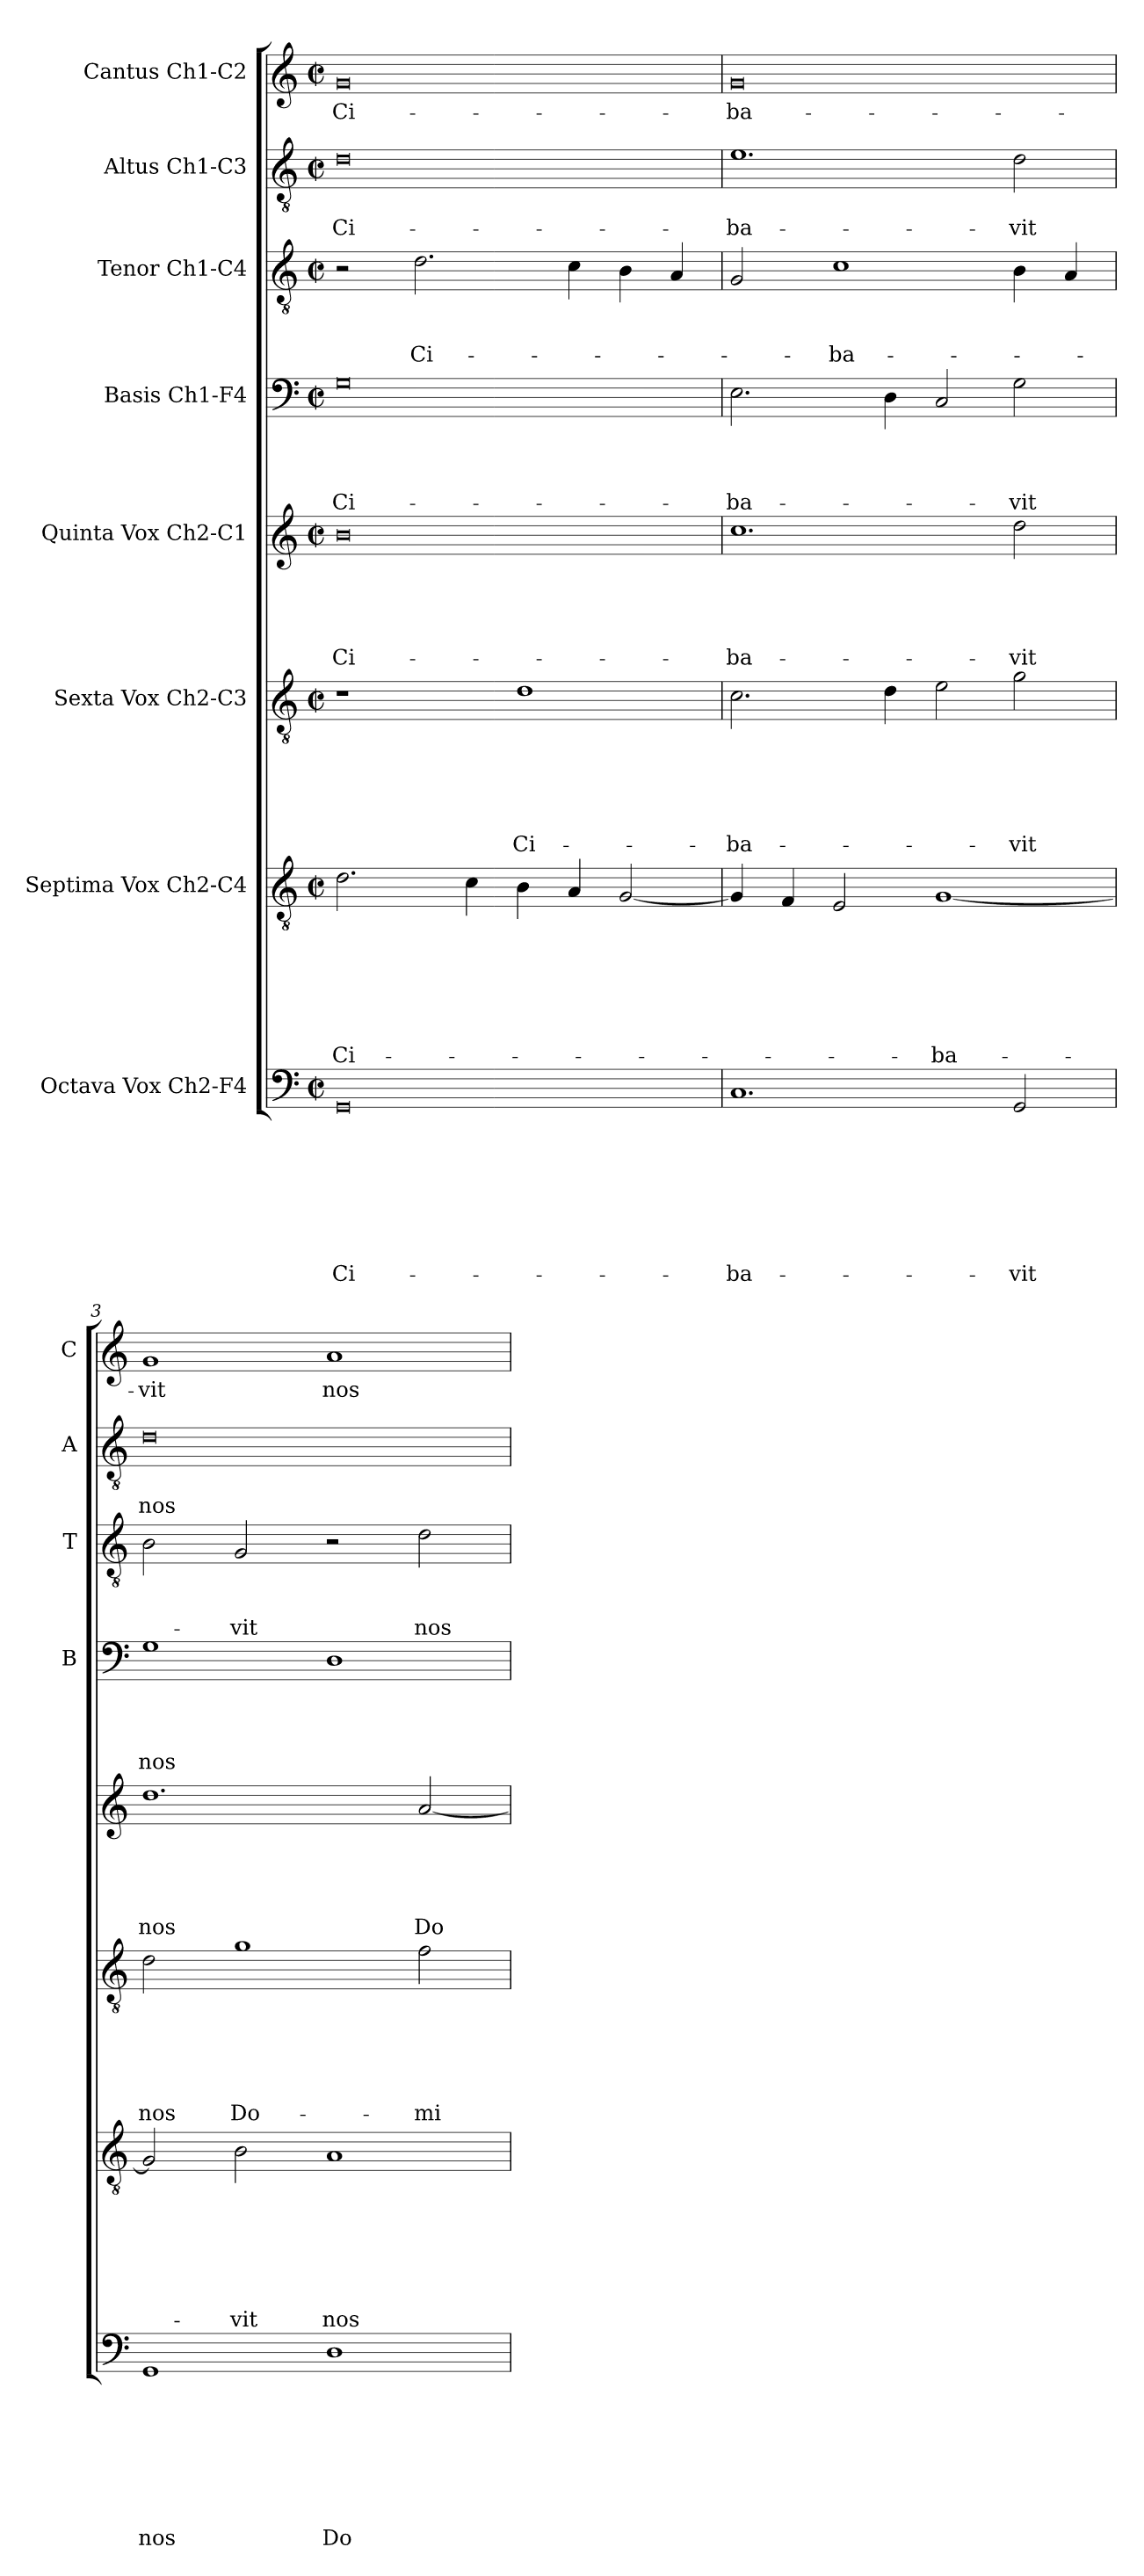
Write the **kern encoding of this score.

**kern	**text	**text	**text	**text	**text	**text	**text	**text	**kern	**text	**text	**text	**text	**text	**text	**text	**kern	**text	**text	**text	**text	**text	**text	**kern	**text	**text	**text	**text	**text	**kern	**text	**text	**text	**text	**kern	**text	**text	**text	**kern	**text	**text	**kern	**text
*part8	*part8	*part8	*part8	*part8	*part8	*part8	*part8	*part8	*part7	*part7	*part7	*part7	*part7	*part7	*part7	*part7	*part6	*part6	*part6	*part6	*part6	*part6	*part6	*part5	*part5	*part5	*part5	*part5	*part5	*part4	*part4	*part4	*part4	*part4	*part3	*part3	*part3	*part3	*part2	*part2	*part2	*part1	*part1
*staff8	*staff8	*staff8	*staff8	*staff8	*staff8	*staff8	*staff8	*staff8	*staff7	*staff7	*staff7	*staff7	*staff7	*staff7	*staff7	*staff7	*staff6	*staff6	*staff6	*staff6	*staff6	*staff6	*staff6	*staff5	*staff5	*staff5	*staff5	*staff5	*staff5	*staff4	*staff4	*staff4	*staff4	*staff4	*staff3	*staff3	*staff3	*staff3	*staff2	*staff2	*staff2	*staff1	*staff1
*I"Octava Vox Ch2-F4	*	*	*	*	*	*	*	*	*I"Septima Vox Ch2-C4	*	*	*	*	*	*	*	*I"Sexta Vox Ch2-C3	*	*	*	*	*	*	*I"Quinta Vox Ch2-C1	*	*	*	*	*	*I"Basis Ch1-F4	*	*	*	*	*I"Tenor Ch1-C4	*	*	*	*I"Altus Ch1-C3	*	*	*I"Cantus Ch1-C2	*
*	*	*	*	*	*	*	*	*	*	*	*	*	*	*	*	*	*	*	*	*	*	*	*	*	*	*	*	*	*	*I'B	*	*	*	*	*I'T	*	*	*	*I'A	*	*	*I'C	*
*clefF4	*	*	*	*	*	*	*	*	*clefGv2	*	*	*	*	*	*	*	*clefGv2	*	*	*	*	*	*	*clefG2	*	*	*	*	*	*clefF4	*	*	*	*	*clefGv2	*	*	*	*clefGv2	*	*	*clefG2	*
*k[]	*	*	*	*	*	*	*	*	*k[]	*	*	*	*	*	*	*	*k[]	*	*	*	*	*	*	*k[]	*	*	*	*	*	*k[]	*	*	*	*	*k[]	*	*	*	*k[]	*	*	*k[]	*
*C:	*	*	*	*	*	*	*	*	*C:	*	*	*	*	*	*	*	*C:	*	*	*	*	*	*	*C:	*	*	*	*	*	*C:	*	*	*	*	*C:	*	*	*	*C:	*	*	*C:	*
*M2/2	*	*	*	*	*	*	*	*	*M2/2	*	*	*	*	*	*	*	*M2/2	*	*	*	*	*	*	*M2/2	*	*	*	*	*	*M2/2	*	*	*	*	*M2/2	*	*	*	*M2/2	*	*	*M2/2	*
*met(c|)	*	*	*	*	*	*	*	*	*met(c|)	*	*	*	*	*	*	*	*met(c|)	*	*	*	*	*	*	*met(c|)	*	*	*	*	*	*met(c|)	*	*	*	*	*met(c|)	*	*	*	*met(c|)	*	*	*met(c|)	*
=1	=1	=1	=1	=1	=1	=1	=1	=1	=1	=1	=1	=1	=1	=1	=1	=1	=1	=1	=1	=1	=1	=1	=1	=1	=1	=1	=1	=1	=1	=1	=1	=1	=1	=1	=1	=1	=1	=1	=1	=1	=1	=1	=1
!	!	!	!	!	!	!	!	!LO:LY:b	!	!	!	!	!	!	!	!LO:LY:b	!	!	!	!	!	!	!	!	!	!	!	!	!LO:LY:b	!	!	!	!	!LO:LY:b	!	!	!	!	!	!	!LO:LY:b	!	!LO:LY:b
0GG	.	.	.	.	.	.	.	Ci-	2.d\	.	.	.	.	.	.	Ci-	1r	.	.	.	.	.	.	0b	.	.	.	.	Ci-	0G	.	.	.	Ci-	2r	.	.	.	0d	.	Ci-	0g	Ci-
!	!	!	!	!	!	!	!	!	!	!	!	!	!	!	!	!	!	!	!	!	!	!	!	!	!	!	!	!	!	!	!	!	!	!	!	!	!	!LO:LY:b	!	!	!	!	!
.	.	.	.	.	.	.	.	.	.	.	.	.	.	.	.	.	.	.	.	.	.	.	.	.	.	.	.	.	.	.	.	.	.	.	2.d\	.	.	Ci-	.	.	.	.	.
.	.	.	.	.	.	.	.	.	4c\	.	.	.	.	.	.	.	.	.	.	.	.	.	.	.	.	.	.	.	.	.	.	.	.	.	.	.	.	.	.	.	.	.	.
!	!	!	!	!	!	!	!	!	!	!	!	!	!	!	!	!	!	!	!	!	!	!	!LO:LY:b	!	!	!	!	!	!	!	!	!	!	!	!	!	!	!	!	!	!	!	!
.	.	.	.	.	.	.	.	.	4B\	.	.	.	.	.	.	.	1d	.	.	.	.	.	Ci-	.	.	.	.	.	.	.	.	.	.	.	.	.	.	.	.	.	.	.	.
.	.	.	.	.	.	.	.	.	4A/	.	.	.	.	.	.	.	.	.	.	.	.	.	.	.	.	.	.	.	.	.	.	.	.	.	4c\	.	.	.	.	.	.	.	.
.	.	.	.	.	.	.	.	.	[2G/	.	.	.	.	.	.	.	.	.	.	.	.	.	.	.	.	.	.	.	.	.	.	.	.	.	4B\	.	.	.	.	.	.	.	.
.	.	.	.	.	.	.	.	.	.	.	.	.	.	.	.	.	.	.	.	.	.	.	.	.	.	.	.	.	.	.	.	.	.	.	4A/	.	.	.	.	.	.	.	.
=2	=2	=2	=2	=2	=2	=2	=2	=2	=2	=2	=2	=2	=2	=2	=2	=2	=2	=2	=2	=2	=2	=2	=2	=2	=2	=2	=2	=2	=2	=2	=2	=2	=2	=2	=2	=2	=2	=2	=2	=2	=2	=2	=2
!	!	!	!	!	!	!	!	!LO:LY:b	!	!	!	!	!	!	!	!	!	!	!	!	!	!	!LO:LY:b	!	!	!	!	!	!LO:LY:b	!	!	!	!	!LO:LY:b	!	!	!	!	!	!	!LO:LY:b	!	!LO:LY:b
1.C	.	.	.	.	.	.	.	-ba-	4G/]	.	.	.	.	.	.	.	2.c\	.	.	.	.	.	-ba-	1.cc	.	.	.	.	-ba-	2.E\	.	.	.	-ba-	2G/	.	.	.	1.e	.	-ba-	0g	-ba-
.	.	.	.	.	.	.	.	.	4F/	.	.	.	.	.	.	.	.	.	.	.	.	.	.	.	.	.	.	.	.	.	.	.	.	.	.	.	.	.	.	.	.	.	.
!	!	!	!	!	!	!	!	!	!	!	!	!	!	!	!	!	!	!	!	!	!	!	!	!	!	!	!	!	!	!	!	!	!	!	!	!	!	!LO:LY:b	!	!	!	!	!
.	.	.	.	.	.	.	.	.	2E/	.	.	.	.	.	.	.	.	.	.	.	.	.	.	.	.	.	.	.	.	.	.	.	.	.	1c	.	.	-ba-	.	.	.	.	.
.	.	.	.	.	.	.	.	.	.	.	.	.	.	.	.	.	4d\	.	.	.	.	.	.	.	.	.	.	.	.	4D\	.	.	.	.	.	.	.	.	.	.	.	.	.
!	!	!	!	!	!	!	!	!	!	!	!	!	!	!	!	!LO:LY:b	!	!	!	!	!	!	!	!	!	!	!	!	!	!	!	!	!	!	!	!	!	!	!	!	!	!	!
.	.	.	.	.	.	.	.	.	[1G	.	.	.	.	.	.	-ba-	2e\	.	.	.	.	.	.	.	.	.	.	.	.	2C/	.	.	.	.	.	.	.	.	.	.	.	.	.
!	!	!	!	!	!	!	!	!LO:LY:b	!	!	!	!	!	!	!	!	!	!	!	!	!	!	!LO:LY:b	!	!	!	!	!	!LO:LY:b	!	!	!	!	!LO:LY:b	!	!	!	!	!	!	!LO:LY:b	!	!
2GG/	.	.	.	.	.	.	.	-vit	.	.	.	.	.	.	.	.	2g\	.	.	.	.	.	-vit	2dd\	.	.	.	.	-vit	2G\	.	.	.	-vit	4B\	.	.	.	2d\	.	-vit	.	.
.	.	.	.	.	.	.	.	.	.	.	.	.	.	.	.	.	.	.	.	.	.	.	.	.	.	.	.	.	.	.	.	.	.	.	4A/	.	.	.	.	.	.	.	.
=3	=3	=3	=3	=3	=3	=3	=3	=3	=3	=3	=3	=3	=3	=3	=3	=3	=3	=3	=3	=3	=3	=3	=3	=3	=3	=3	=3	=3	=3	=3	=3	=3	=3	=3	=3	=3	=3	=3	=3	=3	=3	=3	=3
!	!	!	!	!	!	!	!	!LO:LY:b	!	!	!	!	!	!	!	!	!	!	!	!	!	!	!LO:LY:b	!	!	!	!	!	!LO:LY:b	!	!	!	!	!LO:LY:b	!	!	!	!	!	!	!LO:LY:b	!	!LO:LY:b
1GG	.	.	.	.	.	.	.	nos	2G/]	.	.	.	.	.	.	.	2d\	.	.	.	.	.	nos	1.dd	.	.	.	.	nos	1G	.	.	.	nos	2B\	.	.	.	0d	.	nos	1g	-vit
!	!	!	!	!	!	!	!	!	!	!	!	!	!	!	!	!LO:LY:b	!	!	!	!	!	!	!LO:LY:b	!	!	!	!	!	!	!	!	!	!	!	!	!	!	!LO:LY:b	!	!	!	!	!
.	.	.	.	.	.	.	.	.	2B\	.	.	.	.	.	.	-vit	1g	.	.	.	.	.	Do-	.	.	.	.	.	.	.	.	.	.	.	2G/	.	.	-vit	.	.	.	.	.
!	!	!	!	!	!	!	!	!LO:LY:b	!	!	!	!	!	!	!	!LO:LY:b	!	!	!	!	!	!	!	!	!	!	!	!	!	!	!	!	!	!	!	!	!	!	!	!	!	!	!LO:LY:b
1D	.	.	.	.	.	.	.	Do-	1A	.	.	.	.	.	.	nos	.	.	.	.	.	.	.	.	.	.	.	.	.	1D	.	.	.	.	2r	.	.	.	.	.	.	1a	nos
!	!	!	!	!	!	!	!	!	!	!	!	!	!	!	!	!	!	!	!	!	!	!	!LO:LY:b	!	!	!	!	!	!LO:LY:b	!	!	!	!	!	!	!	!	!LO:LY:b	!	!	!	!	!
.	.	.	.	.	.	.	.	.	.	.	.	.	.	.	.	.	2f\	.	.	.	.	.	-mi-	[2a/	.	.	.	.	Do-	.	.	.	.	.	2d\	.	.	nos	.	.	.	.	.
=	=	=	=	=	=	=	=	=	=	=	=	=	=	=	=	=	=	=	=	=	=	=	=	=	=	=	=	=	=	=	=	=	=	=	=	=	=	=	=	=	=	=	=
*-	*-	*-	*-	*-	*-	*-	*-	*-	*-	*-	*-	*-	*-	*-	*-	*-	*-	*-	*-	*-	*-	*-	*-	*-	*-	*-	*-	*-	*-	*-	*-	*-	*-	*-	*-	*-	*-	*-	*-	*-	*-	*-	*-
